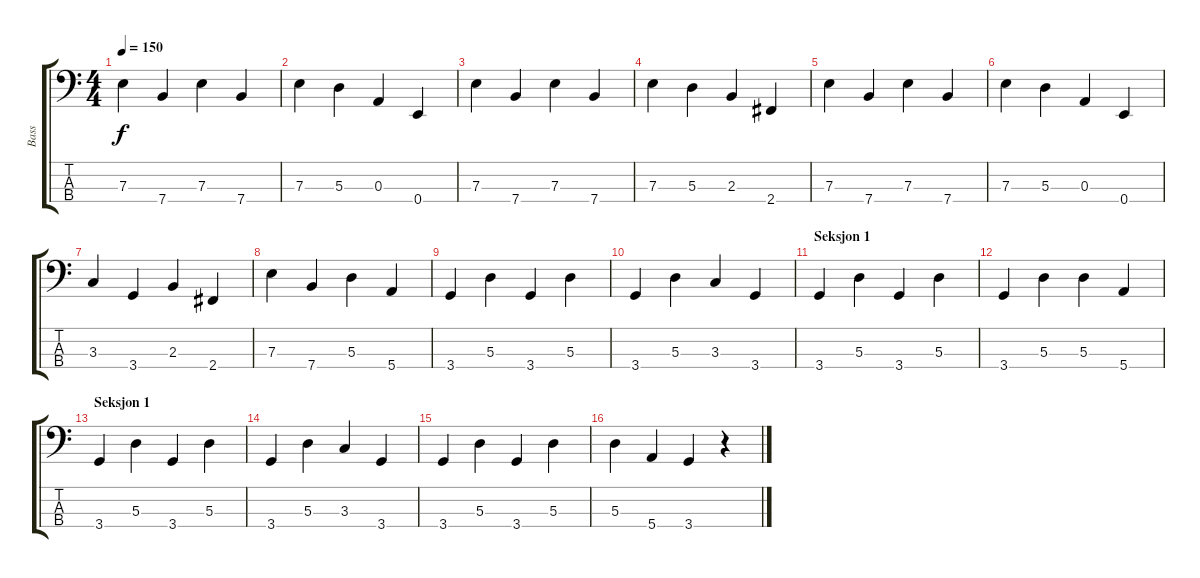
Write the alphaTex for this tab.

\track ("Bass" "Bass") {instrument electricbassfinger}
\staff {score tabs}
\tuning (G2 D2 A1 E1) {hide}
\ts (4 4)
\tempo 150
\clef f4
\ks c
7.3.4{dy f} 7.4.4 7.3.4 7.4.4 |
7.3.4 5.3.4 0.3.4 0.4.4 |
7.3.4 7.4.4 7.3.4 7.4.4 |
7.3.4 5.3.4 2.3.4 2.4.4 |
7.3.4 7.4.4 7.3.4 7.4.4 |
7.3.4 5.3.4 0.3.4 0.4.4 |
3.3.4 3.4.4 2.3.4 2.4.4 |
7.3.4 7.4.4 5.3.4 5.4.4 |
3.4.4 5.3.4 3.4.4 5.3.4 |
3.4.4 5.3.4 3.3.4 3.4.4 |
\section ("" "Seksjon 1")
3.4.4 5.3.4 3.4.4 5.3.4 |
3.4.4 5.3.4 5.3.4 5.4.4 |
\section ("" "Seksjon 1")
3.4.4 5.3.4 3.4.4 5.3.4 |
3.4.4 5.3.4 3.3.4 3.4.4 |
3.4.4 5.3.4 3.4.4 5.3.4 |
5.3.4 5.4.4 3.4.4 r.4
